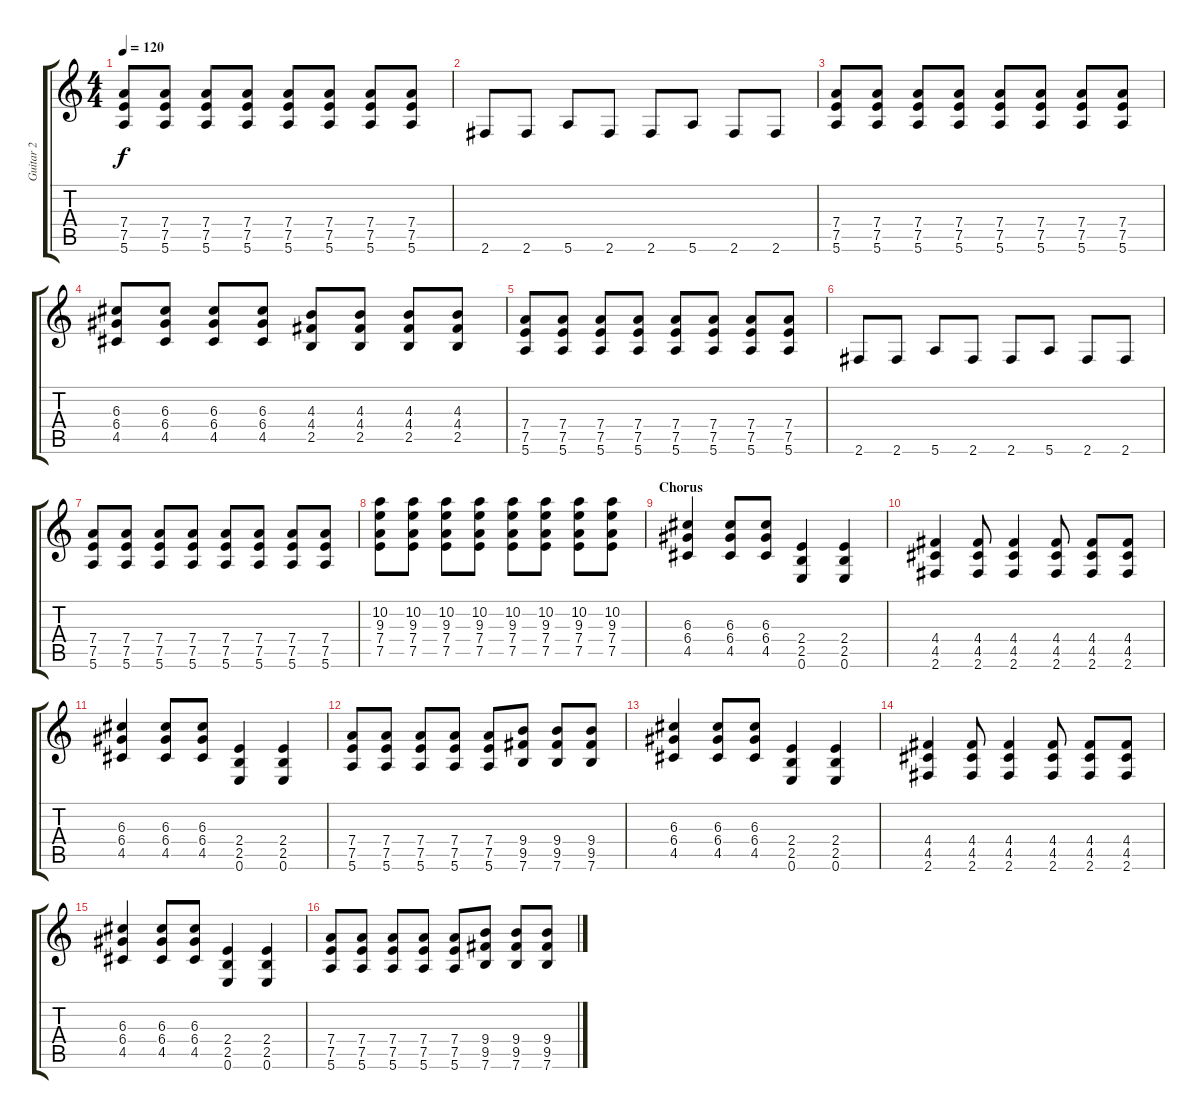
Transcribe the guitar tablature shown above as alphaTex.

\track ("Guitar 2" "Guitar 2") {instrument overdrivenguitar}
\staff {score tabs}
\tuning (E4 B3 G3 D3 A2 E2) {hide}
\ts (4 4)
\tempo 120
\clef g2
\ks c
(7.4 7.5 5.6).8{dy f} (7.4 7.5 5.6).8 (7.4 7.5 5.6).8 (7.4 7.5 5.6).8 (7.4 7.5 5.6).8 (7.4 7.5 5.6).8 (7.4 7.5 5.6).8 (7.4 7.5 5.6).8 |
2.6.8 2.6.8 5.6.8 2.6.8 2.6.8 5.6.8 2.6.8 2.6.8 |
(7.4 7.5 5.6).8 (7.4 7.5 5.6).8 (7.4 7.5 5.6).8 (7.4 7.5 5.6).8 (7.4 7.5 5.6).8 (7.4 7.5 5.6).8 (7.4 7.5 5.6).8 (7.4 7.5 5.6).8 |
(6.3 6.4 4.5).8 (6.3 6.4 4.5).8 (6.3 6.4 4.5).8 (6.3 6.4 4.5).8 (4.3 4.4 2.5).8 (4.3 4.4 2.5).8 (4.3 4.4 2.5).8 (4.3 4.4 2.5).8 |
(7.4 7.5 5.6).8 (7.4 7.5 5.6).8 (7.4 7.5 5.6).8 (7.4 7.5 5.6).8 (7.4 7.5 5.6).8 (7.4 7.5 5.6).8 (7.4 7.5 5.6).8 (7.4 7.5 5.6).8 |
2.6.8 2.6.8 5.6.8 2.6.8 2.6.8 5.6.8 2.6.8 2.6.8 |
(7.4 7.5 5.6).8 (7.4 7.5 5.6).8 (7.4 7.5 5.6).8 (7.4 7.5 5.6).8 (7.4 7.5 5.6).8 (7.4 7.5 5.6).8 (7.4 7.5 5.6).8 (7.4 7.5 5.6).8 |
(10.2 9.3 7.4 7.5).8 (10.2 9.3 7.4 7.5).8 (10.2 9.3 7.4 7.5).8 (10.2 9.3 7.4 7.5).8 (10.2 9.3 7.4 7.5).8 (10.2 9.3 7.4 7.5).8 (10.2 9.3 7.4 7.5).8 (10.2 9.3 7.4 7.5).8 |
\section ("" "Chorus")
(6.3 6.4 4.5).4 (6.3 6.4 4.5).8 (6.3 6.4 4.5).8 (2.4 2.5 0.6).4 (2.4 2.5 0.6).4 |
(4.4 4.5 2.6).4 (4.4 4.5 2.6).8 (4.4 4.5 2.6).4 (4.4 4.5 2.6).8 (4.4 4.5 2.6).8 (4.4 4.5 2.6).8 |
(6.3 6.4 4.5).4 (6.3 6.4 4.5).8 (6.3 6.4 4.5).8 (2.4 2.5 0.6).4 (2.4 2.5 0.6).4 |
(7.4 7.5 5.6).8 (7.4 7.5 5.6).8 (7.4 7.5 5.6).8 (7.4 7.5 5.6).8 (7.4 7.5 5.6).8 (9.4 9.5 7.6).8 (9.4 9.5 7.6).8 (9.4 9.5 7.6).8 |
(6.3 6.4 4.5).4 (6.3 6.4 4.5).8 (6.3 6.4 4.5).8 (2.4 2.5 0.6).4 (2.4 2.5 0.6).4 |
(4.4 4.5 2.6).4 (4.4 4.5 2.6).8 (4.4 4.5 2.6).4 (4.4 4.5 2.6).8 (4.4 4.5 2.6).8 (4.4 4.5 2.6).8 |
(6.3 6.4 4.5).4 (6.3 6.4 4.5).8 (6.3 6.4 4.5).8 (2.4 2.5 0.6).4 (2.4 2.5 0.6).4 |
(7.4 7.5 5.6).8 (7.4 7.5 5.6).8 (7.4 7.5 5.6).8 (7.4 7.5 5.6).8 (7.4 7.5 5.6).8 (9.4 9.5 7.6).8 (9.4 9.5 7.6).8 (9.4 9.5 7.6).8
